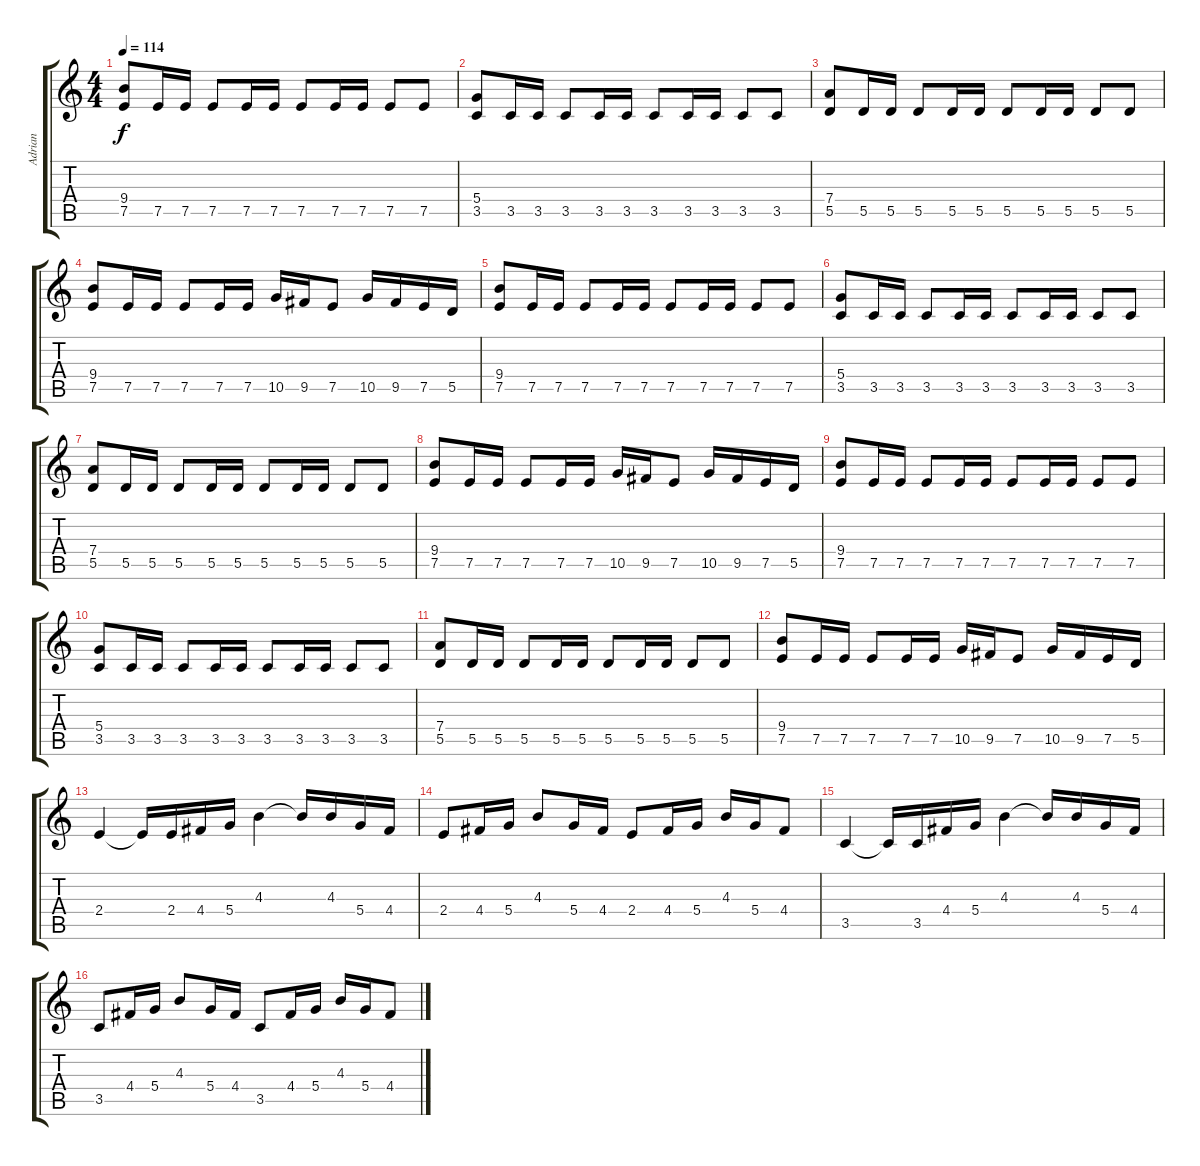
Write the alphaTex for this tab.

\track ("Adrian" "Adrian") {instrument distortionguitar}
\staff {score tabs}
\tuning (E4 B3 G3 D3 A2 E2) {hide}
\ts (4 4)
\tempo 114
\clef g2
\ks c
(9.4 7.5).8{dy f} 7.5.16 7.5.16 7.5.8 7.5.16 7.5.16 7.5.8 7.5.16 7.5.16 7.5.8 7.5.8 |
(5.4 3.5).8 3.5.16 3.5.16 3.5.8 3.5.16 3.5.16 3.5.8 3.5.16 3.5.16 3.5.8 3.5.8 |
(7.4 5.5).8 5.5.16 5.5.16 5.5.8 5.5.16 5.5.16 5.5.8 5.5.16 5.5.16 5.5.8 5.5.8 |
(9.4 7.5).8 7.5.16 7.5.16 7.5.8 7.5.16 7.5.16 10.5.16 9.5.16 7.5.8 10.5.16 9.5.16 7.5.16 5.5.16 |
(9.4 7.5).8 7.5.16 7.5.16 7.5.8 7.5.16 7.5.16 7.5.8 7.5.16 7.5.16 7.5.8 7.5.8 |
(5.4 3.5).8 3.5.16 3.5.16 3.5.8 3.5.16 3.5.16 3.5.8 3.5.16 3.5.16 3.5.8 3.5.8 |
(7.4 5.5).8 5.5.16 5.5.16 5.5.8 5.5.16 5.5.16 5.5.8 5.5.16 5.5.16 5.5.8 5.5.8 |
(9.4 7.5).8 7.5.16 7.5.16 7.5.8 7.5.16 7.5.16 10.5.16 9.5.16 7.5.8 10.5.16 9.5.16 7.5.16 5.5.16 |
(9.4 7.5).8 7.5.16 7.5.16 7.5.8 7.5.16 7.5.16 7.5.8 7.5.16 7.5.16 7.5.8 7.5.8 |
(5.4 3.5).8 3.5.16 3.5.16 3.5.8 3.5.16 3.5.16 3.5.8 3.5.16 3.5.16 3.5.8 3.5.8 |
(7.4 5.5).8 5.5.16 5.5.16 5.5.8 5.5.16 5.5.16 5.5.8 5.5.16 5.5.16 5.5.8 5.5.8 |
(9.4 7.5).8 7.5.16 7.5.16 7.5.8 7.5.16 7.5.16 10.5.16 9.5.16 7.5.8 10.5.16 9.5.16 7.5.16 5.5.16 |
2.4.4 2.4{t}.16 2.4.16 4.4.16 5.4.16 4.3.4 4.3{t}.16 4.3.16 5.4.16 4.4.16 |
2.4.8 4.4.16 5.4.16 4.3.8 5.4.16 4.4.16 2.4.8 4.4.16 5.4.16 4.3.16 5.4.16 4.4.8 |
3.5.4 3.5{t}.16 3.5.16 4.4.16 5.4.16 4.3.4 4.3{t}.16 4.3.16 5.4.16 4.4.16 |
3.5.8 4.4.16 5.4.16 4.3.8 5.4.16 4.4.16 3.5.8 4.4.16 5.4.16 4.3.16 5.4.16 4.4.8
